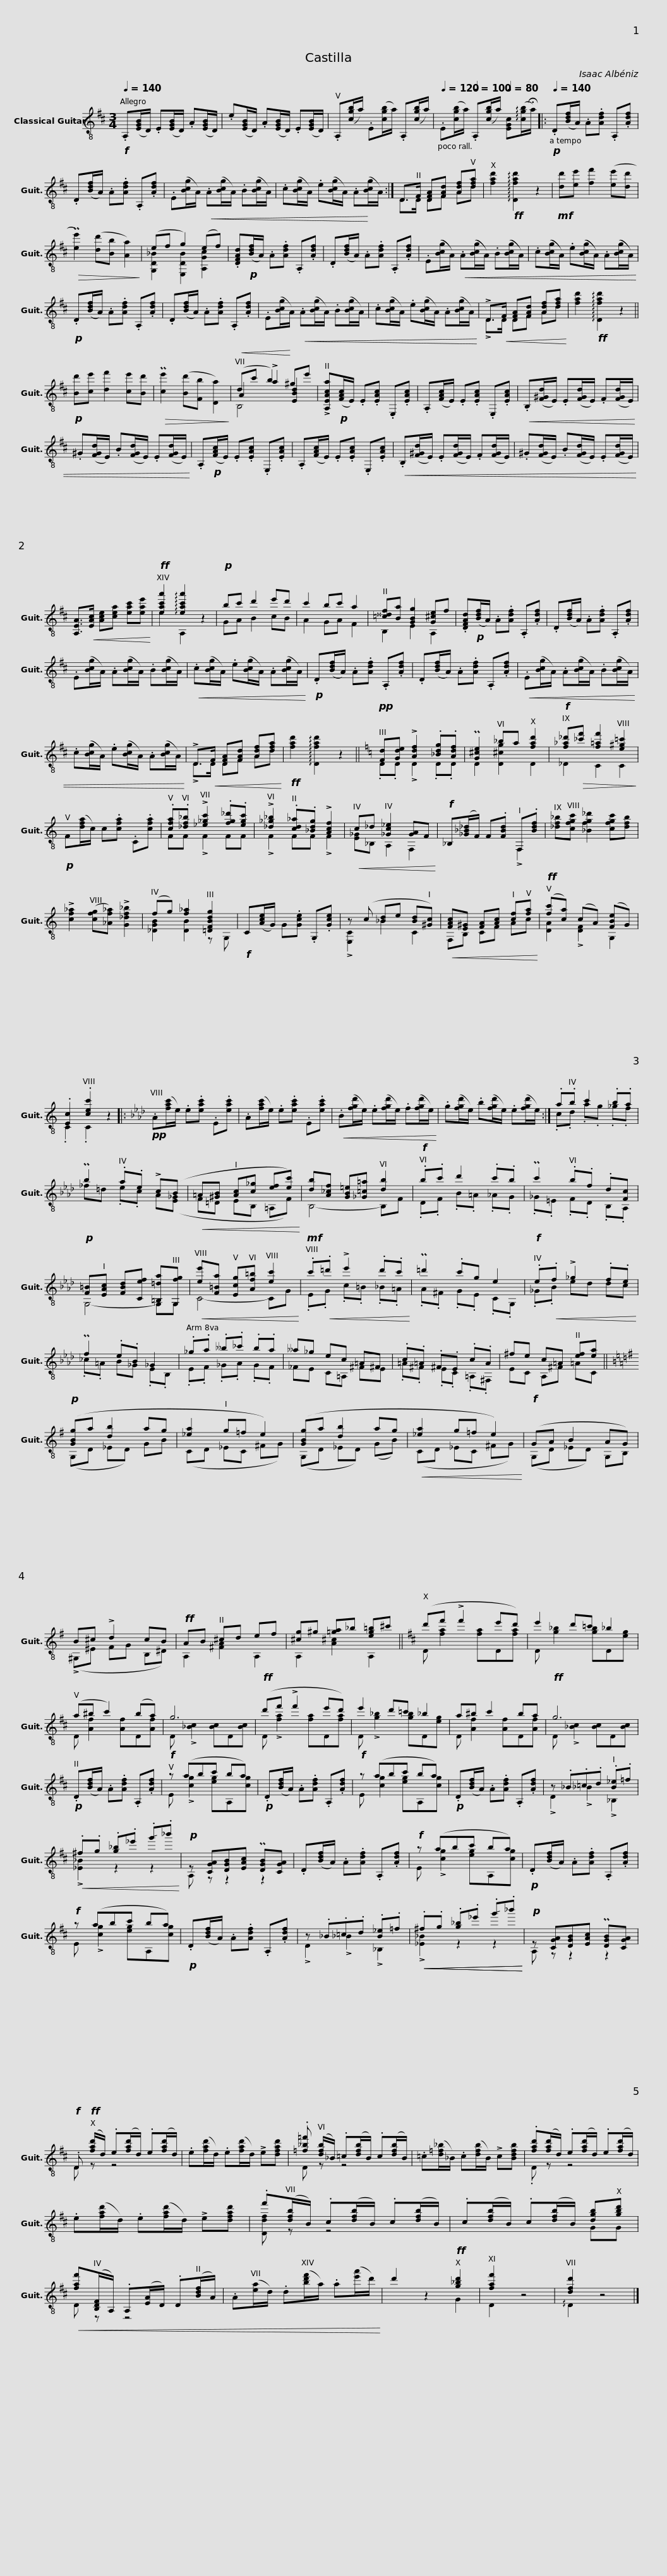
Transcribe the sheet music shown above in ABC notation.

X:1
%%score ( 1 2 3 )
L:1/8
Q:1/4=140
M:3/4
I:linebreak $
K:D
V:1 treble-8
V:2 treble-8
V:3 treble-8
V:1
!f! .A,([EGB]/D/) .E([EGB]/D/) .A([EGB]/D/) | .e([EGB]/D/) .A([EGB]/D/) .E([EGB]/D/) | .A,([cgb]/a/) .E([cgb]/a/) .A,([cgb]/a/) |$[Q:1/4=120] .E([cgb]/a/)[Q:1/4=100] .A,([cgb]/a/)[Q:1/4=80] [EGc](!arpeggio![cgb]/!fermata!a/) |:!p![Q:1/4=140] .D([Bdf]/A/) .A.[Adf] .A,.[Adf] | %5
 .D([Bdf]/A/) .A.[Adf] .A,.[Adf] |$ .E([Bcg]/A/)!<(! .A([Bcg]/A/) .B([Bcg]/A/) | .c([Bcg]/A/) .e([Bcg]/A/) .A!<)!([Bcg]/A/) :| D>F [DFA][FAd] [Adf][dfa] | [fad']2!ff! !arpeggio![Dfad']2 z2 |$ %10
!mf! [dd'][ee'] [ff']2 ([ee'][dd'] |!>(! P[ee']2) ([dd'][Bb] [Aa]2)!>)! | (ef g2) (ef) | .[DFAd]!p!([Bdf]/A/) .A.[Adf] .A,.[Adf] |$ .D([Bdf]/A/) .A.[Adf] .A,.[Adf] | %15
 .E(([Bcg]/A/))!<(! .A(([Bcg]/A/)) .B(([Bcg]/A/)) | .c(([Bcg]/A/)) .e(([Bcg]/A/)) .A(([Bcg]/A/))!<)! |$!p! .D([Bdf]/A/) .A.[Adf] .A,.[Adf] | .D([Bdf]/A/) .A.[Adf] .A,.[Adf] | .E([Bcg]/A/)!<(! .A([Bcg]/A/) .B([Bcg]/A/) | %20
 .c([Bcg]/A/) .e([Bcg]/A/) .A([Bcg]/A/)!<)! |$ !>!D>!<(!F [DFA][FAd] [Adf][dfa]!<)! | [fad']2!ff! !arpeggio![Dfad']2 z2 ||!p! [Bd'][ce'] [df']2 [ce'][Bd'] |!>(! P[ce']2 ([Bd'][Fb] [Da]2)!>)! | %25
!<(! (dc' b2)!<)! ^ge' |$ !>![A,EAca]!p!([FAc]/E/) .E.[EAc] .E,.[EAc] | .A,([FAc]/E/) .E.[EAc] .E,.[EAc] |!<(! .B,([F^Gd]/E/) .E([FGd]/E/) .F([FGd]/E/) |$ .^G([FGd]/E/) .B([FGd]/E/) .E([FGd]/E/)!<)! | %30
 .A,!p!([FAc]/E/) .E.[EAc] .E,.[EAc] | .A,([FAc]/E/) .E.[EAc] .E,.[EAc] |$!<(! .B,([F^Gd]/E/) .E([FGd]/E/) .F([FGd]/E/) | .^G([FGd]/E/) .B([FGd]/E/) .E([FGd]/E/)!<)! | [A,EA]>!<(![EAc] [Ace][cea] [eac'][eae']!<)! | %35
!ff! [eac'a']2 !arpeggio![eac'a']2 z2 |$!p! bc' d'2 e'd' | c'2 bc' a2 | [=c^^df][Ba] [GBg]2 [G^ce]f | .[DFAd]!p!([Bdf]/A/) .A.[Adf] .A,.[Adf] |$ %40
 .D([Bdf]/A/) .A.[Adf] .A,.[Adf] | .E([Bcg]/A/) .A([Bcg]/A/) .B([Bcg]/A/) |!<(! .c([Bcg]/A/) .e([Bcg]/A/) .A([Bcg]/A/)!<)! |$!p! .D([Bdf]/A/) .A.[Adf] .A,.[Adf] | .D([Bdf]/A/) .A.[Adf] .A,.[Adf] | %45
!<(! .E([Bcg]/A/) .A([Bcg]/A/) .B([Bcg]/A/) | .c([Bcg]/A/) .e([Bcg]/A/) .A([Bcg]/A/)!<)! |$ !>!D>!<(!F [DFA][FAd] [Adf][dfa]!<)! |!ff! [fad']2 !arpeggio![Dfad']2 z2 ||[K:C]!pp! [Fd][Gde] !>![Adf]2 .[_Bdg].[Adf] | %50
 P[G^ce]2 _ba [fad']2 |$!f! [f_a_d']!>(![_c'f'] [f=af']2 [e^g=c']2!>)! |!p! F([dfa]/c/) c.[cfa] .C.[cfa] | .[cfa].[_df_b] !>![_e_gc']2 .[fg_d'].[egc'] | !>![_d_g_b]2 .[cd_a].[_Bdg] !>![Acf]2 |$ %55
!<(! c_d [_Gc_e]2 [GA]F!<)! |!f! _B,([_G_B_d]/F/) F.[FBd] F,.[Bdf] | [_df_b][cfgc'] [_Bfg_d']2 [cfgc'][dfb] | !>![cf_a]2 ([cfg][_Af_a]) !>![G_df_b]2 |$ (fg) [f_a]2 [=DFBdg]2 | %60
!f! C([Ace]/G/) G.[Gce] .G,.[Gce] | z (c [_Bd]e [Bd][^Gc]) |!<(! [FAc][E^G] [FA][Ac] [cf][fa]!<)! |$!ff! ([fc'][ca]) (cA) ([FBe]G) | .[Ec]2 .[cec']2 z2 |: %65
[K:Ab]!pp! .A([fac']/e/) .e.[eac'] .E.[eac'] | .A([fac']/e/) .e.[eac'] .E.[eac'] |$!<(! .B([fgd']/e/) .e([fgd']/e/) .f([fgd']/e/)!<)! | .g([fgd']/e/) .b([fgd']/e/) .e([fgd']/e/) :| .a.b c'2 .b.a |$ %70
 Pb2 .a.e !>!c(B |!<(! =A[^GB] [Ac][c_g] [ef][ec'])!<)! | [db][A_cf] [GB=e][_G=c=a] [db]2 |$!f! .b.c' d'2 .c'.b | Pc'2 .b.f .d[Fc] | %75
!p! [F=B][EAc] [FBd][Cef] [=B,=da][G,fg] |!<(! [ee'][F=Ba] [Ecg][Af=b] [ec']2!<)! |$!mf! .c'!<(!.=d' !>!e'2 .d'.c'!<)! | P=d'2 .c'g e2 |!f! .e!<(!.f !>!_g2 .f.e!<)! | %80
 Pf2 .e.B _G2 |$ ._g.a .__b._c' .b.a | __a_g ec =A^F | .c.=A .^F.E .c.A | ^fe c=A [ef][ea] ||$ %85
[K:G]!p! ([GBg]a [db]2 ag | [_ea]2 g=f e2) | ([GBg]a [db]2 ag |!<(! [_ea]2 g=f e2)!<)! |$!f! (GA B2 AG) | %90
 B^c !>!d2 cB |!ff! AB ^cd ef | [^cg]^g [=ga]_b [eg=b]^c' ||$[K:D] (d'f' !>!f'2 e'd') | e'2 d'=c' _b2 | %95
 (a^b c'2) (ba) | g6 |!ff! (d'f' !>!f'2 e'd') |$ e'2 d'=c' _b2 | a^b c'2 ba | %100
!ff! g6 |!p! .D([Bdf]/A/) .A.[Adf] .A,.[Adf] |$!f! z (abc' ba) |!p! .D([Bdf]/A/) .A.[Adf] .A,.[Adf] |!f! z (abc' ba) | %105
!p! .D([Bdf]/A/) .A.[Adf] .A,.[Adf] |$ z ._B.=c.d .[B_e].=f |!<(! .^f.g .[g_b]._e' !-(!.g'!-)!._b'!<)! |!p! z [CGA][DGB][EAc] P[DGB][CGA] | .D([Bdf]/A/) .A.[Adf] .A,.[Adf] |$ %110
!f! z (abc' ba) |!p! .D([Bdf]/A/) .A.[Adf] .A,.[Adf] |!f! z (abc' ba) |!p! .D([Bdf]/A/) .A.[Adf] .A,.[Adf] |$ z ._B.=c.d .[B_e].=f | %115
!<(!!<(! .^f.g .[g_b]._e' !-(!.g'!-)!._b'!<)!!<)! |!p! z [CGA][DGB][EAc] P[DGB][CGA] |!f! .D!ff! ([fad']/d/) .e([fad']/d/) .e([fad']/d/) |$ .e([fad']/d/) .e([fad']/d/) !>!e[dfad'] | .[=f_b=f'] ([dfb]/_B/) .=c([dfb]/B/) .c([dfb]/B/) | %120
 .=c([d=f_b]/_B/) .c([dfb]/B/) !>!c[Bdfb] |$ .[fad']([fad']/d/) .e([fad']/d/) .e([fad']/d/) | .e([fad']/d/) .e([fad']/d/) !>!e[dfad'] | .f'([dfb]/B/) .c([dfb]/B/) .c([dfb]/B/) | .c([dfb]/B/) .c([dfb]/B/) [dgb][gbd'] |$ %125
!<(! [faf']([B,DF]/A,/) .A,([EA]/D/) .D([Bdf]/A/) | .A([ea]/d/) .d([bd'f']/a/) .a([e'a']/d'/)!<)! | d'2 z2!ff! [g_bd']2 | [faf']2 z4 | [dfd']2 z4 |] %130
V:2
 x6 | x6 | x6 |$ x6 |: x6 | %5
 x6 |$ x6 | x6 :| D>D DF Ad | x6 |$ %10
 x6 | x6 | [G,D_B]2 [E,DB]2 [A,Gc]2 | x6 |$ x6 | %15
 x6 | x6 |$ x6 | x6 | x6 | %20
 x6 |$ !>!D>D DF Ad | x6 || x6 | x6 | %25
 A2 !>!a2 [EBd]2 |$ x6 | x6 | x6 |$ x6 | %30
 x6 | x6 |$ x6 | x6 | x6 | %35
 e2 A,2 z2 |$ GA B2 cB | A2 GA F2 | B,2 E2 A,2 | x6 |$ %40
 x6 | x6 | x6 |$ x6 | x6 | %45
 x6 | x6 |$ !>!D>D DF Ad | x6 ||[K:C] .D.D !>!D2 .D.D | %50
 D2 [D^cg]2 D2 |$ _D2 C2 C2 | x6 | FF !>!F2 FF | !>!F2 FF !>!F2 |$ %55
 [E_G]_B, A,2 F,2 | x4 !>!F,2 | x6 | x6 |$ [_DGB]2 [DB]2 z G, | %60
 x6 | !>![E,C]2 _B2 C2 | F,B, CF Ac |$ [DA]2 !>![DF]2 G,2 | .C2 .C2 z2 |: %65
[K:Ab] x6 | x6 |$ x6 | x6 :| .c.d .a.g ._g.f |$ %70
 _f=d .e.c A([E_G] | F=D EB, =A,F) | B,4- B,F |$ .D.F .B.=A ._A.G | ._G.=E .F.D .B,.A, | %75
 G,4- G,G, | C4- CG |$ .E.G .c.=B ._B.=A | .A.^F .G.E .C.G, | ._G.B ed dc | %80
 ._c.=A B_G .E.B, |$ .E.F ._G.A .G.F | _FE C=A, ^FE | .=A.^F .E.C .=A,.^F, | EC A,^F =AC ||$ %85
[K:G] (G,D _ED) GB | (CD _EC ^FG) | (G,D _ED) (GB) | (CD _EC ^FG) |$ (G,D _ED) G,B, | %90
 (!>!^G,^E FG B,^D) | A,2 [^FA]2 A,2 | A,2 [A^c]2 A,2 ||$[K:D] D [fa]2 [fa]D[fa] | D [g_b]2 [gb]D[eg] | %95
 D [Af]2 [Af]D[Af] | D !>![_Bc]2 [Bc]D[Bc] | D !>![fa]2 [fa]D[fa] |$ D !>![g_b]2 [gb]D[eg] | D [Af]2 [Af]D[Af] | %100
 D !>![_Bc]2 [Bc]D[Bc] | x6 |$ E !>![cg]2 [eg]A,[cg] | x6 | E [cg]2 [eg]A,[cg] | %105
 x6 |$ !>!D2 !>!_B2 !>!_B,2 | !>![_E_B]2 z2 z2 | A, z z2 z2 | x6 |$ %110
 E !>![cg]2 [eg]A,[cg] | x6 | E !>![cg]2 [eg]A,[cg] | x6 |$ !>!D2 !>!_B2 !>!_B,2 | %115
 !>![_E_B]2 z2 z2 | A, z z2 z2 | D z z4 |$ x6 | D z z4 | %120
 x6 |$ .D z z4 | x6 | [Ddf] z z4 | x4 GG |$ %125
 D z z4 | x6 | x4 G2 | D2 x4 | !arpeggio!D2 x4 |] %130
V:3
 x6 | x6 | x6 |$ x6 |: x6 | %5
 x6 |$ x6 | x6 :| x6 | x6 |$ %10
 x6 | x6 | x6 | x6 |$ x6 | %15
 x6 | x6 |$ x6 | x6 | x6 | %20
 x6 |$ x6 | x6 || x6 | x6 | %25
 B,4 x2 |$ x6 | x6 | x6 |$ x6 | %30
 x6 | x6 |$ x6 | x6 | x6 | %35
 x6 |$ x6 | x6 | x6 | x6 |$ %40
 x6 | x6 | x6 |$ x6 | x6 | %45
 x6 | x6 |$ x6 | x6 ||[K:C] x6 | %50
 x6 |$ x6 | x6 | x6 | x6 |$ %55
 x6 | x6 | x6 | x6 |$ x6 | %60
 x6 | x6 | x6 |$ x6 | x6 |: %65
[K:Ab] x6 | x6 |$ x6 | x6 :| x6 |$ %70
 x6 | x6 | x6 |$ x6 | x6 | %75
 x6 | x6 |$ x6 | x6 | x6 | %80
 x6 |$ x6 | x6 | x6 | x6 ||$ %85
[K:G] x6 | x6 | x6 | x6 |$ x6 | %90
 x6 | x6 | x6 ||$[K:D] x6 | x6 | %95
 x6 | x6 | x6 |$ x6 | x6 | %100
 x6 | x6 |$ x6 | x6 | x6 | %105
 x6 |$ x6 | x6 | x6 | x6 |$ %110
 x6 | x6 | x6 | x6 |$ x6 | %115
 x6 | x6 | x6 |$ x6 | x6 | %120
 x6 |$ x6 | x6 | x6 | x6 |$ %125
 x6 | x6 | x6 | x6 | x6 |] %130
